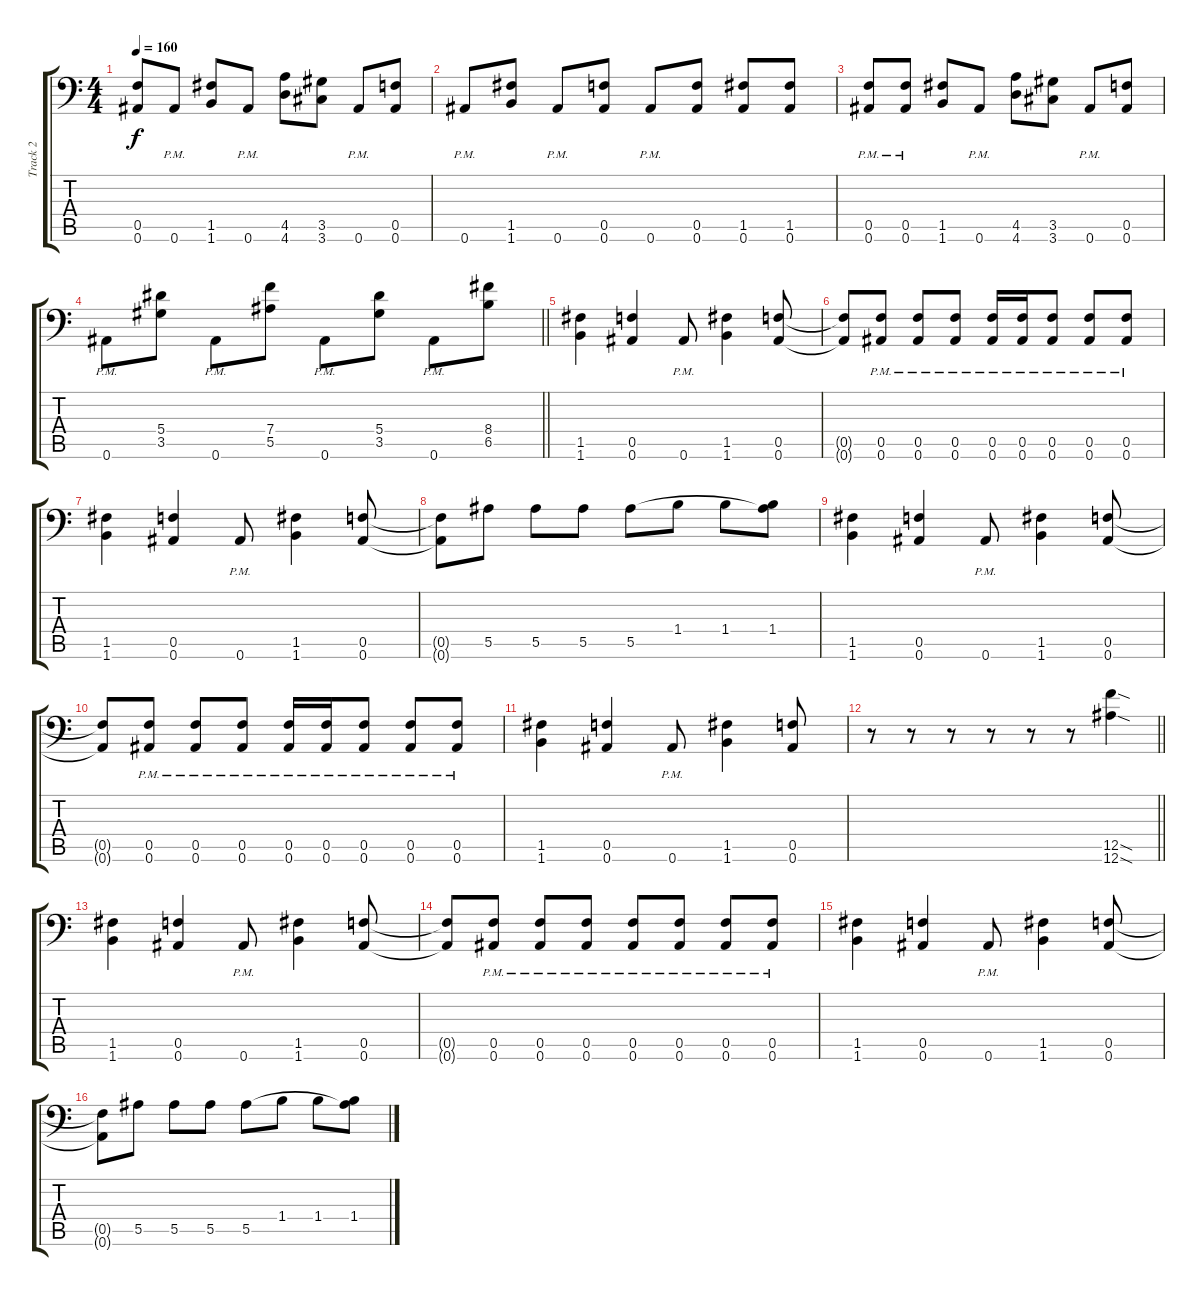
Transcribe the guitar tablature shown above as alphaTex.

\track ("Track 2" "Track 2") {instrument distortionguitar}
\staff {score tabs}
\tuning (C4 G3 Eb3 Bb2 F2 Bb1) {hide}
\ts (4 4)
\tempo 160
\clef f4
\ks c
(0.5 0.6).8{dy f} 0.6{pm}.8 (1.5 1.6).8 0.6{pm}.8 (4.5 4.6).8 (3.5 3.6).8 0.6{pm}.8 (0.5 0.6).8 |
0.6{pm}.8 (1.5 1.6).8 0.6{pm}.8 (0.5 0.6).8 0.6{pm}.8 (0.5 0.6).8 (1.5 0.6).8 (1.5 0.6).8 |
(0.5{pm} 0.6{pm}).8 (0.5{pm} 0.6{pm}).8 (1.5 1.6).8 0.6{pm}.8 (4.5 4.6).8 (3.5 3.6).8 0.6{pm}.8 (0.5 0.6).8 |
\barLineRight lightlight
0.6{pm}.8 (5.4 3.5).8 0.6{pm}.8 (7.4 5.5).8 0.6{pm}.8 (5.4 3.5).8 0.6{pm}.8 (8.4 6.5).8 |
\section ("" "")
(1.5 1.6).4 (0.5 0.6).4 0.6{pm}.8 (1.5 1.6).4 (0.5 0.6).8 |
(0.5{t} 0.6{t}).8 (0.5{pm} 0.6{pm}).8 (0.5{pm} 0.6{pm}).8 (0.5{pm} 0.6{pm}).8 (0.5{pm} 0.6{pm}).16 (0.5{pm} 0.6{pm}).16 (0.5{pm} 0.6{pm}).8 (0.5{pm} 0.6{pm}).8 (0.5{pm} 0.6{pm}).8 |
(1.5 1.6).4 (0.5 0.6).4 0.6{pm}.8 (1.5 1.6).4 (0.5 0.6).8 |
(0.5{t} 0.6{t}).8 5.5.8 5.5.8 5.5.8 5.5.8 1.4.8 1.4.8 (1.4 5.5{t}).8 |
(1.5 1.6).4 (0.5 0.6).4 0.6{pm}.8 (1.5 1.6).4 (0.5 0.6).8 |
(0.5{t} 0.6{t}).8 (0.5{pm} 0.6{pm}).8 (0.5{pm} 0.6{pm}).8 (0.5{pm} 0.6{pm}).8 (0.5{pm} 0.6{pm}).16 (0.5{pm} 0.6{pm}).16 (0.5{pm} 0.6{pm}).8 (0.5{pm} 0.6{pm}).8 (0.5{pm} 0.6{pm}).8 |
(1.5 1.6).4 (0.5 0.6).4 0.6{pm}.8 (1.5 1.6).4 (0.5 0.6).8 |
\barLineRight lightlight
r.8 r.8 r.8 r.8 r.8 r.8 (12.5{sod} 12.6{sod}).4 |
\section ("" "")
(1.5 1.6).4 (0.5 0.6).4 0.6{pm}.8 (1.5 1.6).4 (0.5 0.6).8 |
(0.5{t} 0.6{t}).8 (0.5{pm} 0.6{pm}).8 (0.5{pm} 0.6{pm}).8 (0.5{pm} 0.6{pm}).8 (0.5{pm} 0.6{pm}).8 (0.5{pm} 0.6{pm}).8 (0.5{pm} 0.6{pm}).8 (0.5{pm} 0.6{pm}).8 |
(1.5 1.6).4 (0.5 0.6).4 0.6{pm}.8 (1.5 1.6).4 (0.5 0.6).8 |
(0.5{t} 0.6{t}).8 5.5.8 5.5.8 5.5.8 5.5.8 1.4.8 1.4.8 (1.4 5.5{t}).8
